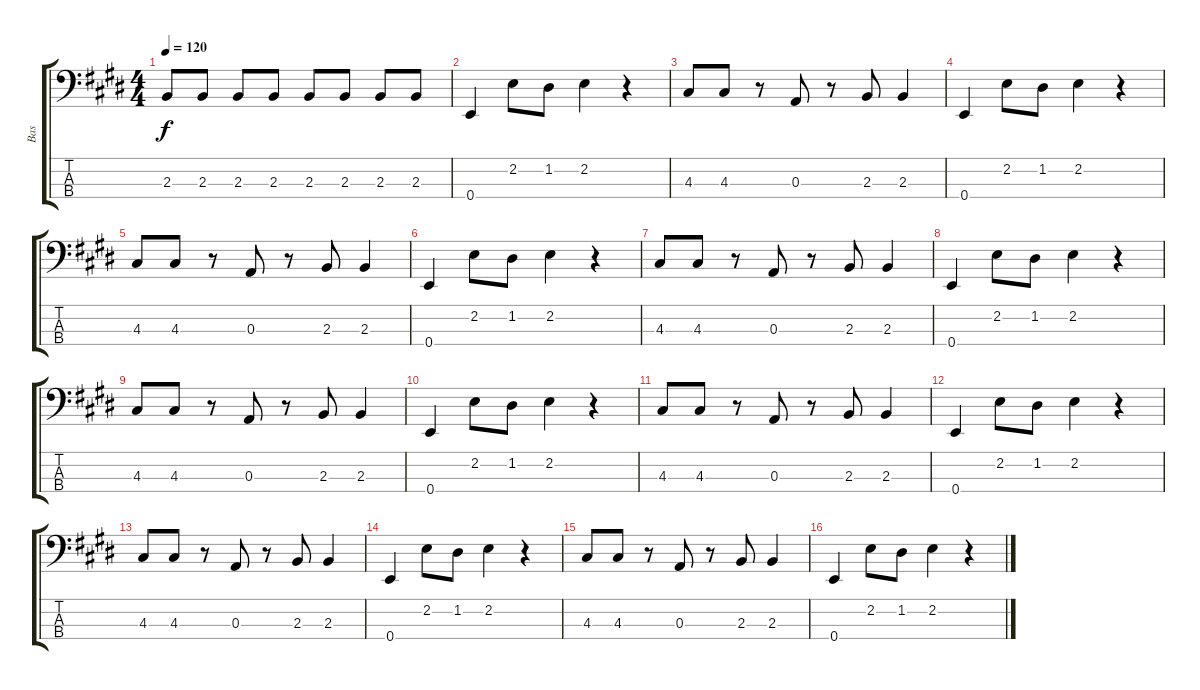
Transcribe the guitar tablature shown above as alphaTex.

\track ("Bas " "Bas ") {instrument electricbasspick}
\staff {score tabs}
\tuning (G2 D2 A1 E1) {hide}
\ts (4 4)
\tempo 120
\clef f4
\ks e
2.3.8{dy f} 2.3.8 2.3.8 2.3.8 2.3.8 2.3.8 2.3.8 2.3.8 |
0.4.4 2.2.8 1.2.8 2.2.4 r.4 |
4.3.8 4.3.8 r.8 0.3.8 r.8 2.3.8 2.3.4 |
0.4.4 2.2.8 1.2.8 2.2.4 r.4 |
4.3.8 4.3.8 r.8 0.3.8 r.8 2.3.8 2.3.4 |
0.4.4 2.2.8 1.2.8 2.2.4 r.4 |
4.3.8 4.3.8 r.8 0.3.8 r.8 2.3.8 2.3.4 |
0.4.4 2.2.8 1.2.8 2.2.4 r.4 |
4.3.8 4.3.8 r.8 0.3.8 r.8 2.3.8 2.3.4 |
0.4.4 2.2.8 1.2.8 2.2.4 r.4 |
4.3.8 4.3.8 r.8 0.3.8 r.8 2.3.8 2.3.4 |
0.4.4 2.2.8 1.2.8 2.2.4 r.4 |
4.3.8 4.3.8 r.8 0.3.8 r.8 2.3.8 2.3.4 |
0.4.4 2.2.8 1.2.8 2.2.4 r.4 |
4.3.8 4.3.8 r.8 0.3.8 r.8 2.3.8 2.3.4 |
0.4.4 2.2.8 1.2.8 2.2.4 r.4
